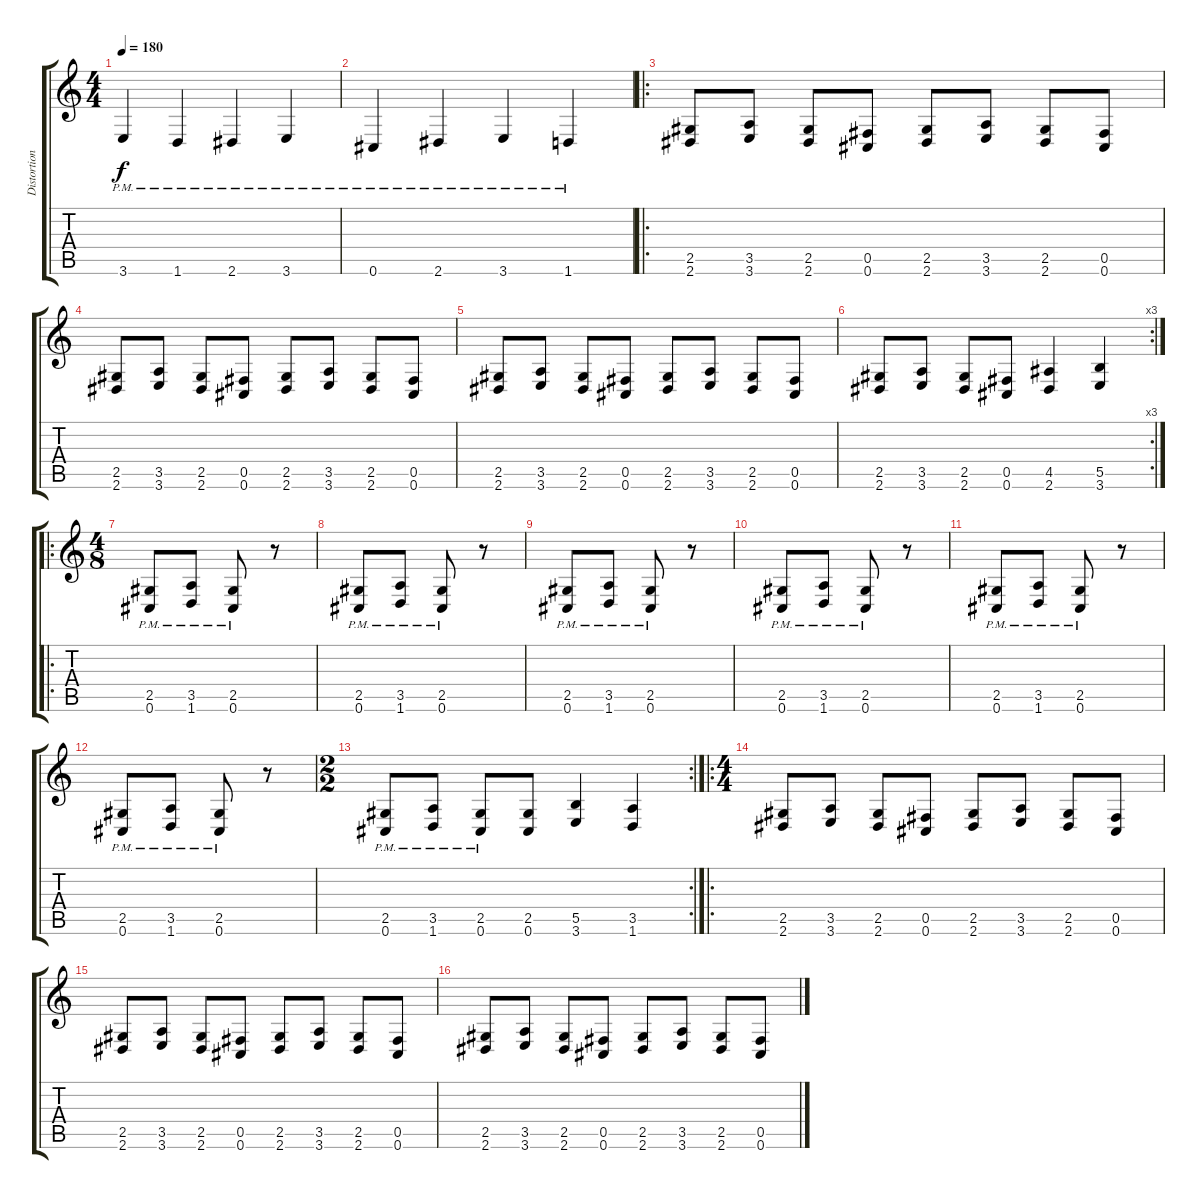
\track ("Distortion" "Distortion") {instrument distortionguitar}
\staff {score tabs}
\tuning (Db4 Ab3 E3 B2 Gb2 Db2) {hide}
\ts (4 4)
\tempo 180
\clef g2
\ks c
3.6{pm}.4{dy f} 1.6{pm}.4 2.6{pm}.4 3.6{pm}.4 |
0.6{pm}.4 2.6{pm}.4 3.6{pm}.4 1.6{pm}.4 |
\ro
(2.5 2.6).8 (3.5 3.6).8 (2.5 2.6).8 (0.5 0.6).8 (2.5 2.6).8 (3.5 3.6).8 (2.5 2.6).8 (0.5 0.6).8 |
(2.5 2.6).8 (3.5 3.6).8 (2.5 2.6).8 (0.5 0.6).8 (2.5 2.6).8 (3.5 3.6).8 (2.5 2.6).8 (0.5 0.6).8 |
(2.5 2.6).8 (3.5 3.6).8 (2.5 2.6).8 (0.5 0.6).8 (2.5 2.6).8 (3.5 3.6).8 (2.5 2.6).8 (0.5 0.6).8 |
\rc 3
(2.5 2.6).8 (3.5 3.6).8 (2.5 2.6).8 (0.5 0.6).8 (4.5 2.6).4 (5.5 3.6).4 |
\ro
\ts (4 8)
(2.5 0.6{pm}).8 (3.5 1.6{pm}).8 (2.5 0.6{pm}).8 r.8 |
(2.5 0.6{pm}).8 (3.5 1.6{pm}).8 (2.5 0.6{pm}).8 r.8 |
(2.5 0.6{pm}).8 (3.5 1.6{pm}).8 (2.5 0.6{pm}).8 r.8 |
(2.5 0.6{pm}).8 (3.5 1.6{pm}).8 (2.5 0.6{pm}).8 r.8 |
(2.5 0.6{pm}).8 (3.5 1.6{pm}).8 (2.5 0.6{pm}).8 r.8 |
(2.5 0.6{pm}).8 (3.5 1.6{pm}).8 (2.5 0.6{pm}).8 r.8 |
\rc 2
\ts (2 2)
(2.5 0.6{pm}).8 (3.5 1.6{pm}).8 (2.5 0.6{pm}).8 (2.5 0.6).8 (5.5 3.6).4 (3.5 1.6).4 |
\ro
\ts (4 4)
(2.5 2.6).8 (3.5 3.6).8 (2.5 2.6).8 (0.5 0.6).8 (2.5 2.6).8 (3.5 3.6).8 (2.5 2.6).8 (0.5 0.6).8 |
(2.5 2.6).8 (3.5 3.6).8 (2.5 2.6).8 (0.5 0.6).8 (2.5 2.6).8 (3.5 3.6).8 (2.5 2.6).8 (0.5 0.6).8 |
(2.5 2.6).8 (3.5 3.6).8 (2.5 2.6).8 (0.5 0.6).8 (2.5 2.6).8 (3.5 3.6).8 (2.5 2.6).8 (0.5 0.6).8
